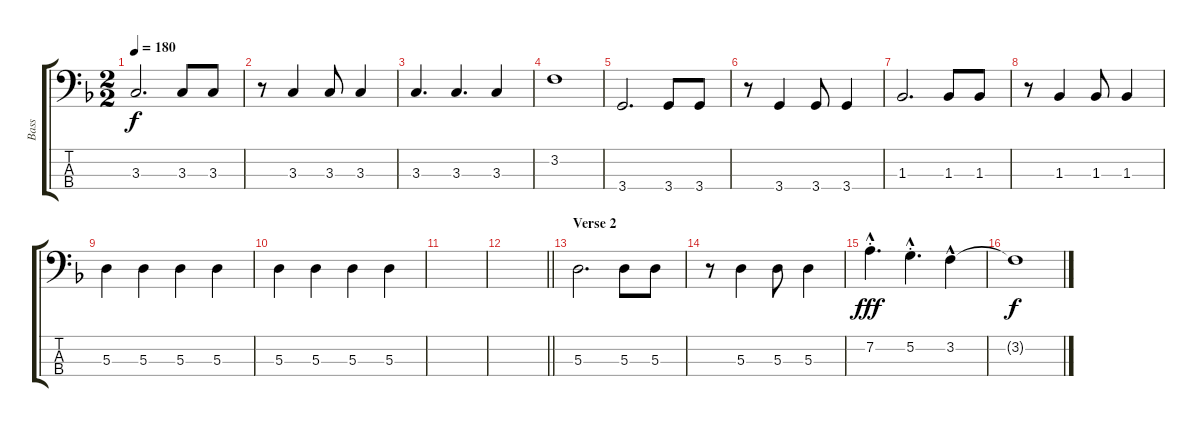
\track ("Bass" "Bass") {instrument electricbassfinger}
\staff {score tabs}
\tuning (G2 D2 A1 E1) {hide}
\ts (2 2)
\tempo 180
\clef f4
\ks dminor
3.3.2{d dy f} 3.3.8 3.3.8 |
r.8 3.3.4 3.3.8 3.3.4 |
3.3.4{d} 3.3.4{d} 3.3.4 |
3.2.1 |
3.4.2{d} 3.4.8 3.4.8 |
r.8 3.4.4 3.4.8 3.4.4 |
1.3.2{d} 1.3.8 1.3.8 |
r.8 1.3.4 1.3.8 1.3.4 |
5.3.4 5.3.4 5.3.4 5.3.4 |
5.3.4 5.3.4 5.3.4 5.3.4 |
|
\barLineRight lightlight
|
\section ("" "Verse 2")
5.3.2{d instrument electricbassfinger} 5.3.8 5.3.8 |
r.8 5.3.4 5.3.8 5.3.4 |
7.2{hac st}.4{d dy fff} 5.2{hac st}.4{d} 3.2{hac}.4 |
3.2{t}.1{dy f}
